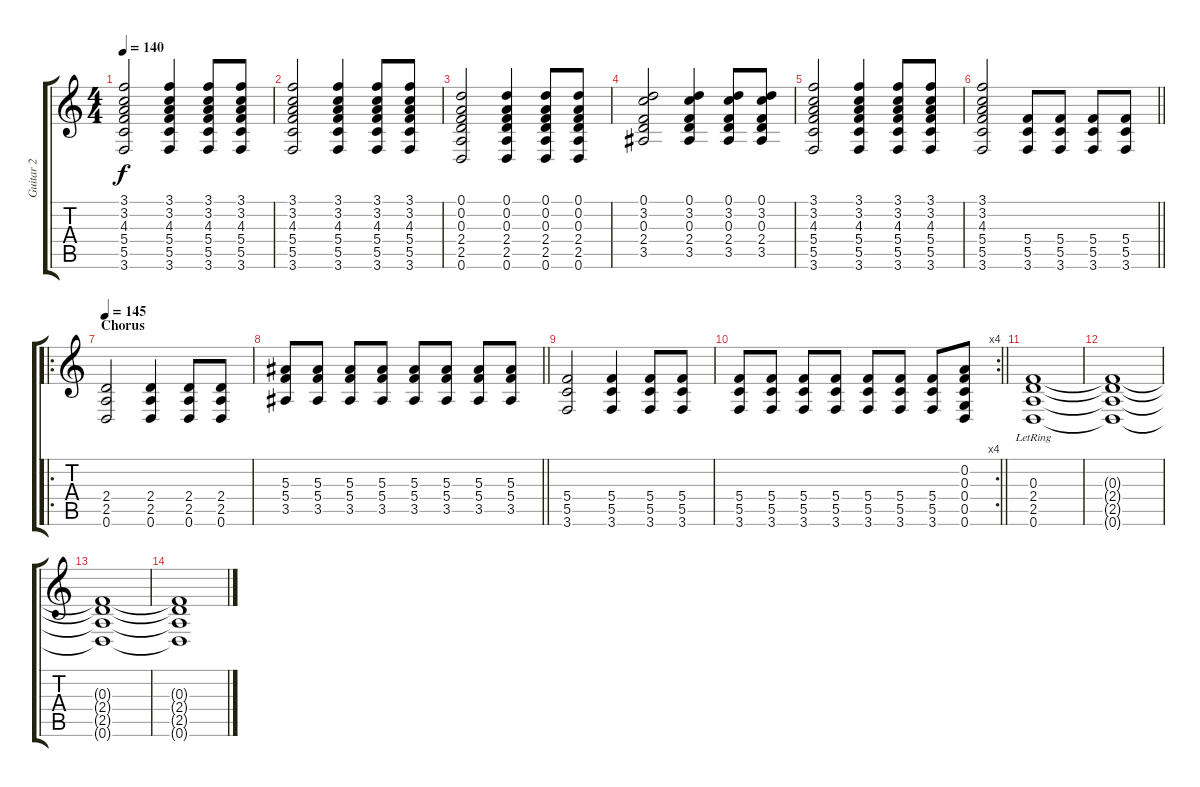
\track ("Guitar 2" "Guitar 2") {instrument distortionguitar}
\staff {score tabs}
\tuning (D4 A3 F3 C3 G2 D2) {hide}
\ts (4 4)
\tempo 140
\clef g2
\ks c
(3.1 3.2 4.3 5.4 5.5 3.6).2{dy f} (3.1 3.2 4.3 5.4 5.5 3.6).4 (3.1 3.2 4.3 5.4 5.5 3.6).8 (3.1 3.2 4.3 5.4 5.5 3.6).8 |
(3.1 3.2 4.3 5.4 5.5 3.6).2 (3.1 3.2 4.3 5.4 5.5 3.6).4 (3.1 3.2 4.3 5.4 5.5 3.6).8 (3.1 3.2 4.3 5.4 5.5 3.6).8 |
(0.1 0.2 0.3 2.4 2.5 0.6).2{instrument electricguitarclean} (0.1 0.2 0.3 2.4 2.5 0.6).4 (0.1 0.2 0.3 2.4 2.5 0.6).8 (0.1 0.2 0.3 2.4 2.5 0.6).8 |
(0.1 3.2 0.3 2.4 3.5).2 (0.1 3.2 0.3 2.4 3.5).4 (0.1 3.2 0.3 2.4 3.5).8 (0.1 3.2 0.3 2.4 3.5).8 |
(3.1 3.2 4.3 5.4 5.5 3.6).2 (3.1 3.2 4.3 5.4 5.5 3.6).4 (3.1 3.2 4.3 5.4 5.5 3.6).8 (3.1 3.2 4.3 5.4 5.5 3.6).8 |
\barLineRight lightlight
(3.1 3.2 4.3 5.4 5.5 3.6).2 (5.4 5.5 3.6).8{instrument distortionguitar} (5.4 5.5 3.6).8 (5.4 5.5 3.6).8 (5.4 5.5 3.6).8 |
\ro
\section ("" "Chorus")
\tempo 145
(2.4 2.5 0.6).2 (2.4 2.5 0.6).4 (2.4 2.5 0.6).8 (2.4 2.5 0.6).8 |
\barLineRight lightlight
(5.3 5.4 3.5).8 (5.3 5.4 3.5).8 (5.3 5.4 3.5).8 (5.3 5.4 3.5).8 (5.3 5.4 3.5).8 (5.3 5.4 3.5).8 (5.3 5.4 3.5).8 (5.3 5.4 3.5).8 |
(5.4 5.5 3.6).2 (5.4 5.5 3.6).4 (5.4 5.5 3.6).8 (5.4 5.5 3.6).8 |
\rc 4
\barLineRight lightlight
(5.4 5.5 3.6).8 (5.4 5.5 3.6).8 (5.4 5.5 3.6).8 (5.4 5.5 3.6).8 (5.4 5.5 3.6).8 (5.4 5.5 3.6).8 (5.4 5.5 3.6).8 (0.2 0.3 0.4 0.5 0.6).8 |
(0.3{lr} 2.4{lr} 2.5{lr} 0.6{lr}).1 |
(0.3{t} 2.4{t} 2.5{t} 0.6{t}).1 |
(0.3{t} 2.4{t} 2.5{t} 0.6{t}).1 |
(0.3{t} 2.4{t} 2.5{t} 0.6{t}).1
